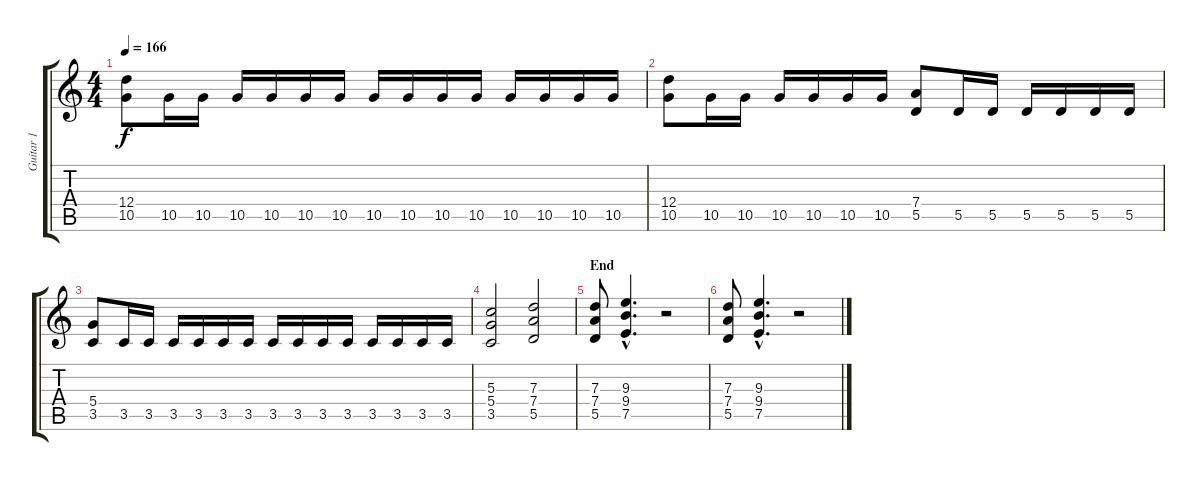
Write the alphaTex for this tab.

\track ("Guitar 1" "Guitar 1") {instrument overdrivenguitar}
\staff {score tabs}
\tuning (E4 B3 G3 D3 A2 E2) {hide}
\ts (4 4)
\tempo 166
\clef g2
\ks c
(12.4 10.5).8{dy f} 10.5.16 10.5.16 10.5.16 10.5.16 10.5.16 10.5.16 10.5.16 10.5.16 10.5.16 10.5.16 10.5.16 10.5.16 10.5.16 10.5.16 |
(12.4 10.5).8 10.5.16 10.5.16 10.5.16 10.5.16 10.5.16 10.5.16 (7.4 5.5).8 5.5.16 5.5.16 5.5.16 5.5.16 5.5.16 5.5.16 |
(5.4 3.5).8 3.5.16 3.5.16 3.5.16 3.5.16 3.5.16 3.5.16 3.5.16 3.5.16 3.5.16 3.5.16 3.5.16 3.5.16 3.5.16 3.5.16 |
(5.3 5.4 3.5).2 (7.3 7.4 5.5).2 |
\section ("" "End")
(7.3 7.4 5.5).8 (9.3{hac} 9.4{hac} 7.5{hac}).4{d} r.2 |
(7.3 7.4 5.5).8 (9.3{hac} 9.4{hac} 7.5{hac}).4{d} r.2
